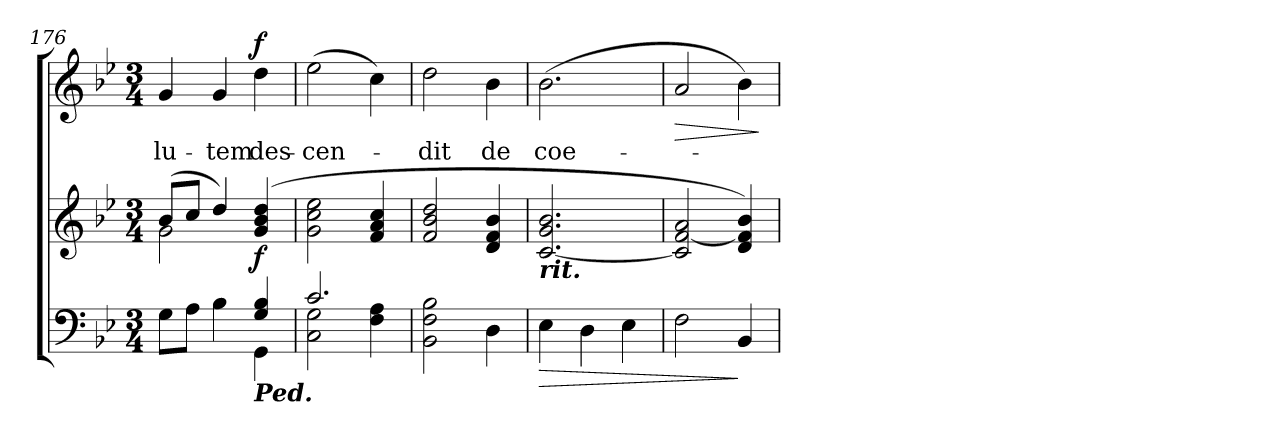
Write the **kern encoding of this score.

**kern	**kern	**dynam	**kern	**text	**dynam
*part2	*part2	*part2	*part1	*part1	*part1
*staff3	*staff2	*staff2/3	*staff1	*staff1	*staff1
*clefF4	*clefG2	*	*clefG2	*	*
*	*	*	*ITrd7c12	*	*
*k[b-e-]	*k[b-e-]	*	*k[b-e-]	*	*
*B-:	*B-:	*	*B-:	*	*
*M3/4	*M3/4	*	*M3/4	*	*
=176	=176	=176	=176	=176	=176
*^	*^	*	*	*	*
!	!	!	!	!	!	!LO:LY:b	!
2ryy	8G\L	(>8b-/L	2g\	.	4G/	-lu-	.
.	8A\J	8cc/J	.	.	.	.	.
!	!	!	!	!	!	!LO:LY:b	!
.	4B-\	4dd/)	.	.	4G/	-tem	.
!LO:TX:b:Bi:t=Ped.	!	!	!	!	!	!	!
!	!	!	!	!LO:DY:b	!	!LO:LY:b	!LO:DY:a
4G/ 4B-/	4GG\	(4g/ 4b-/ 4dd/	4ryy	f	4d\	des-	f
=177	=177	=177	=177	=177	=177	=177	=177
!	!	!	!	!	!	!LO:LY:b	!
*	*	*v	*v	*	*	*	*
2.c/	2C\ 2G\	2g\ 2cc\ 2ee-\	.	(>2e-\	-cen-	.
.	4F\ 4A\	4f/ 4a/ 4cc/	.	4c\)	.	.
!!LO:LB:g=z
=178	=178	=178	=178	=178	=178	=178
!	!	!	!	!	!LO:LY:b	!
*v	*v	*	*	*	*	*
2BB-\ 2F\ 2B-\	2f/ 2b-/ 2dd/	.	2d\	-dit	.
!	!	!	!	!LO:LY:b	!
4D\	4d/ 4f/ 4b-/	.	4B-\	de	.
=179	=179	=179	=179	=179	=179
!	!LO:TX:b:Bi:t=rit.	!	!	!	!
!	!	!LO:HP:b=2	!	!LO:LY:b	!
4E-\	[2.c/ 2.g/ 2.b-/	>	(>2.B-\	coe-	.
4D\	.	.	.	.	.
4E-\	.	.	.	.	.
=180	=180	=180	=180	=180	=180
!	!	!	!	!	!LO:HP:b
2F\	2c/] [2f/ 2a/	.	2A/	.	>
4BB-/	4d/ 4f/] 4b-/)	]	4B-\)	.	.
.	.	.	.	.	]
=	=	=	=	=	=
*-	*-	*-	*-	*-	*-
